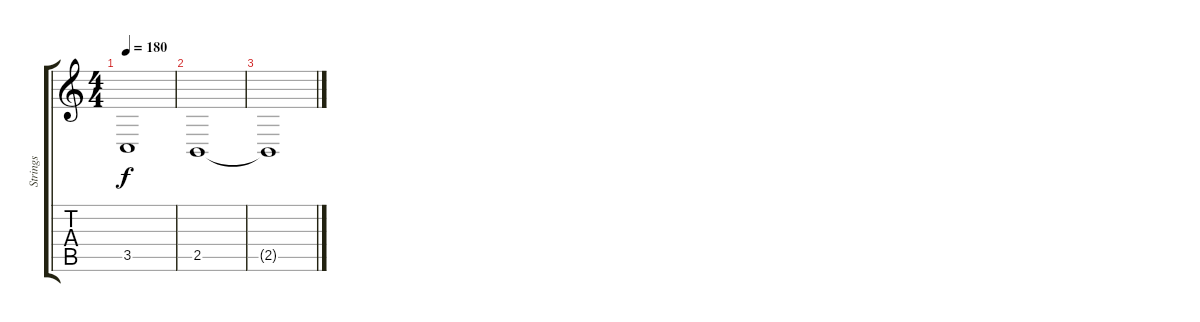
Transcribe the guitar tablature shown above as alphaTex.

\track ("Strings" "Strings") {instrument choiraahs}
\staff {score tabs}
\tuning (E4 B3 G3 D3 A2 E2) {hide}
\ts (4 4)
\tempo 180
\clef g2
\ks c
3.5{t}.1{dy f} |
2.5.1 |
2.5{t}.1
